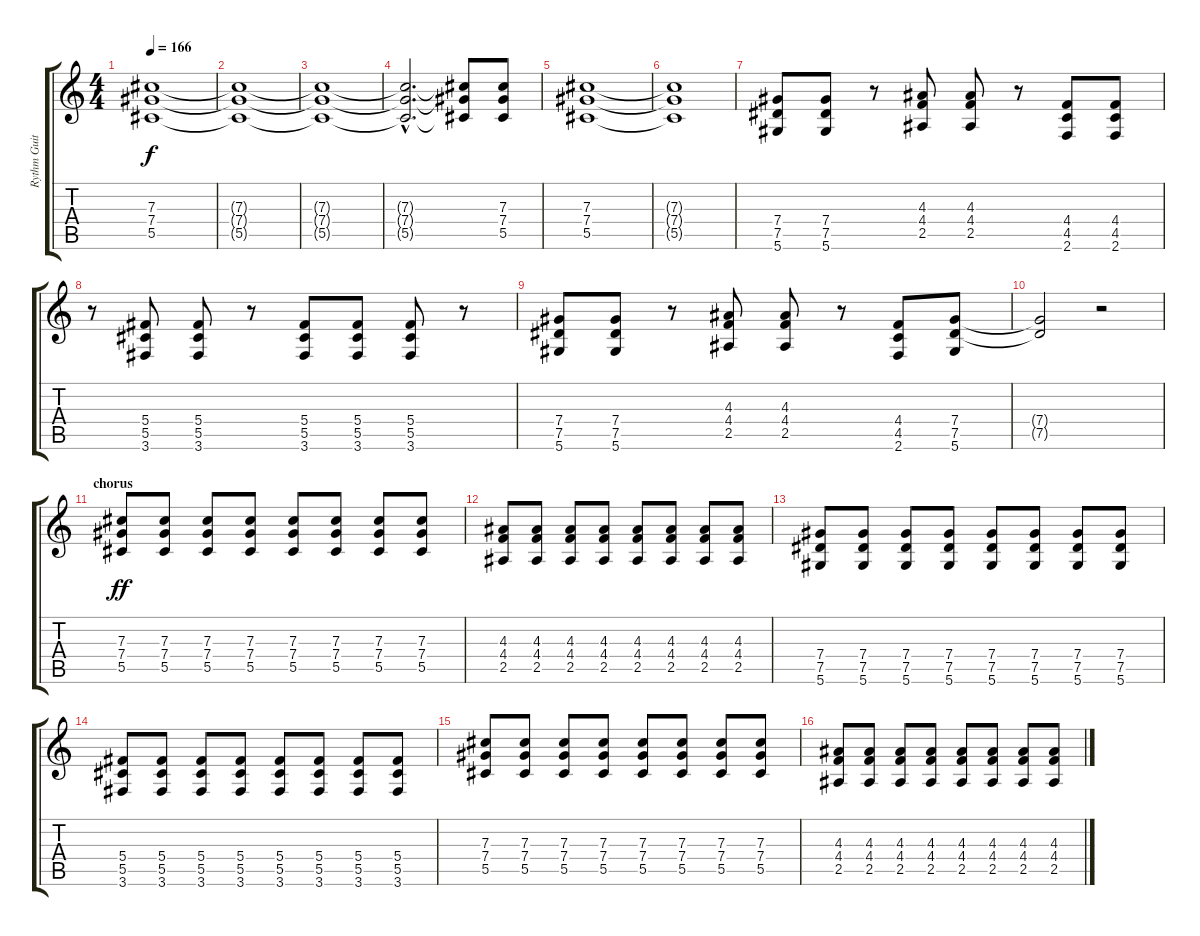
\track ("Rythm Guitar (Jesse)" "Rythm Guit") {instrument distortionguitar}
\staff {score tabs}
\tuning (Eb4 Bb3 Gb3 Db3 Ab2 Eb2) {hide}
\ts (4 4)
\tempo 166
\clef g2
\ks c
(7.3 7.4 5.5).1{dy f} |
(7.3{t} 7.4{t} 5.5{t}).1 |
(7.3{t} 7.4{t} 5.5{t}).1 |
(7.3{hac t} 7.4{hac t} 5.5{hac t}).2{d} (7.3{t} 7.4{t} 5.5{t}).8 (7.3 7.4 5.5).8 |
(7.3 7.4 5.5).1 |
(7.3{t} 7.4{t} 5.5{t}).1 |
(7.4 7.5 5.6).8 (7.4 7.5 5.6).8 r.8 (4.3 4.4 2.5).8 (4.3 4.4 2.5).8 r.8 (4.4 4.5 2.6).8 (4.4 4.5 2.6).8 |
r.8 (5.4 5.5 3.6).8 (5.4 5.5 3.6).8 r.8 (5.4 5.5 3.6).8 (5.4 5.5 3.6).8 (5.4 5.5 3.6).8 r.8 |
(7.4 7.5 5.6).8 (7.4 7.5 5.6).8 r.8 (4.3 4.4 2.5).8 (4.3 4.4 2.5).8 r.8 (4.4 4.5 2.6).8 (7.4 7.5 5.6).8 |
(7.4{t} 7.5{t}).2 r.2 |
\section ("" "chorus")
(7.3 7.4 5.5).8{dy ff} (7.3 7.4 5.5).8 (7.3 7.4 5.5).8 (7.3 7.4 5.5).8 (7.3 7.4 5.5).8 (7.3 7.4 5.5).8 (7.3 7.4 5.5).8 (7.3 7.4 5.5).8 |
(4.3 4.4 2.5).8 (4.3 4.4 2.5).8 (4.3 4.4 2.5).8 (4.3 4.4 2.5).8 (4.3 4.4 2.5).8 (4.3 4.4 2.5).8 (4.3 4.4 2.5).8 (4.3 4.4 2.5).8 |
(7.4 7.5 5.6).8 (7.4 7.5 5.6).8 (7.4 7.5 5.6).8 (7.4 7.5 5.6).8 (7.4 7.5 5.6).8 (7.4 7.5 5.6).8 (7.4 7.5 5.6).8 (7.4 7.5 5.6).8 |
(5.4 5.5 3.6).8 (5.4 5.5 3.6).8 (5.4 5.5 3.6).8 (5.4 5.5 3.6).8 (5.4 5.5 3.6).8 (5.4 5.5 3.6).8 (5.4 5.5 3.6).8 (5.4 5.5 3.6).8 |
(7.3 7.4 5.5).8 (7.3 7.4 5.5).8 (7.3 7.4 5.5).8 (7.3 7.4 5.5).8 (7.3 7.4 5.5).8 (7.3 7.4 5.5).8 (7.3 7.4 5.5).8 (7.3 7.4 5.5).8 |
(4.3 4.4 2.5).8 (4.3 4.4 2.5).8 (4.3 4.4 2.5).8 (4.3 4.4 2.5).8 (4.3 4.4 2.5).8 (4.3 4.4 2.5).8 (4.3 4.4 2.5).8 (4.3 4.4 2.5).8
